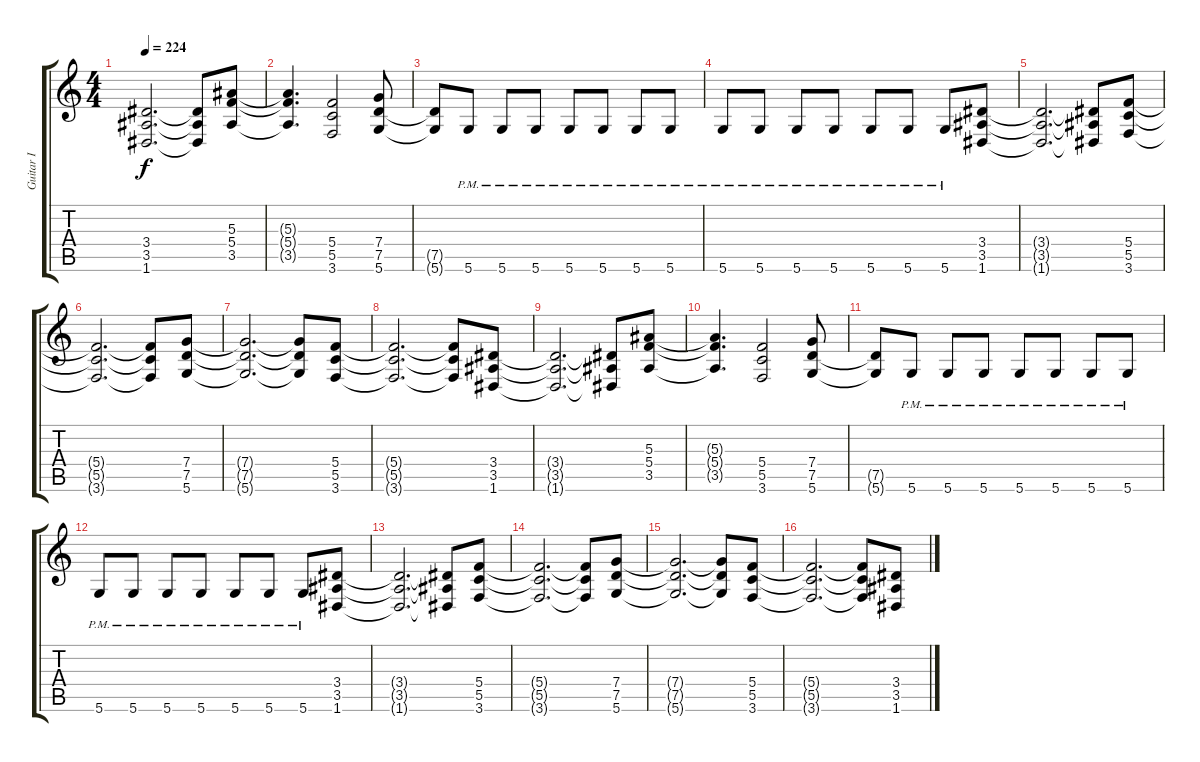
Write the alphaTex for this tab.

\track ("Guitar I" "Guitar I") {instrument overdrivenguitar}
\staff {score tabs}
\tuning (D4 A3 F3 C3 G2 D2) {hide}
\ts (4 4)
\tempo 224
\clef g2
\ks c
(3.4{t} 3.5{t} 1.6{t}).2{d dy f} (3.4{t} 3.5{t} 1.6{t}).8 (5.3 5.4 3.5).8 |
(5.3{t} 5.4{t} 3.5{t}).4{d} (5.4 5.5 3.6).2 (7.4 7.5 5.6).8 |
(7.5{t} 5.6{t}).8 5.6{pm}.8 5.6{pm}.8 5.6{pm}.8 5.6{pm}.8 5.6{pm}.8 5.6{pm}.8 5.6{pm}.8 |
5.6{pm}.8 5.6{pm}.8 5.6{pm}.8 5.6{pm}.8 5.6{pm}.8 5.6{pm}.8 5.6{pm}.8 (3.4 3.5 1.6).8 |
(3.4{t} 3.5{t} 1.6{t}).2{d} (3.4{t} 3.5{t} 1.6{t}).8 (5.4 5.5 3.6).8 |
(5.4{t} 5.5{t} 3.6{t}).2{d} (5.4{t} 5.5{t} 3.6{t}).8 (7.4 7.5 5.6).8 |
(7.4{t} 7.5{t} 5.6{t}).2{d} (7.4{t} 7.5{t} 5.6{t}).8 (5.4 5.5 3.6).8 |
(5.4{t} 5.5{t} 3.6{t}).2{d} (5.4{t} 5.5{t} 3.6{t}).8 (3.4 3.5 1.6).8 |
(3.4{t} 3.5{t} 1.6{t}).2{d} (3.4{t} 3.5{t} 1.6{t}).8 (5.3 5.4 3.5).8 |
(5.3{t} 5.4{t} 3.5{t}).4{d} (5.4 5.5 3.6).2 (7.4 7.5 5.6).8 |
(7.5{t} 5.6{t}).8 5.6{pm}.8 5.6{pm}.8 5.6{pm}.8 5.6{pm}.8 5.6{pm}.8 5.6{pm}.8 5.6{pm}.8 |
5.6{pm}.8 5.6{pm}.8 5.6{pm}.8 5.6{pm}.8 5.6{pm}.8 5.6{pm}.8 5.6{pm}.8 (3.4 3.5 1.6).8 |
(3.4{t} 3.5{t} 1.6{t}).2{d} (3.4{t} 3.5{t} 1.6{t}).8 (5.4 5.5 3.6).8 |
(5.4{t} 5.5{t} 3.6{t}).2{d} (5.4{t} 5.5{t} 3.6{t}).8 (7.4 7.5 5.6).8 |
(7.4{t} 7.5{t} 5.6{t}).2{d} (7.4{t} 7.5{t} 5.6{t}).8 (5.4 5.5 3.6).8 |
(5.4{t} 5.5{t} 3.6{t}).2{d} (5.4{t} 5.5{t} 3.6{t}).8 (3.4 3.5 1.6).8
